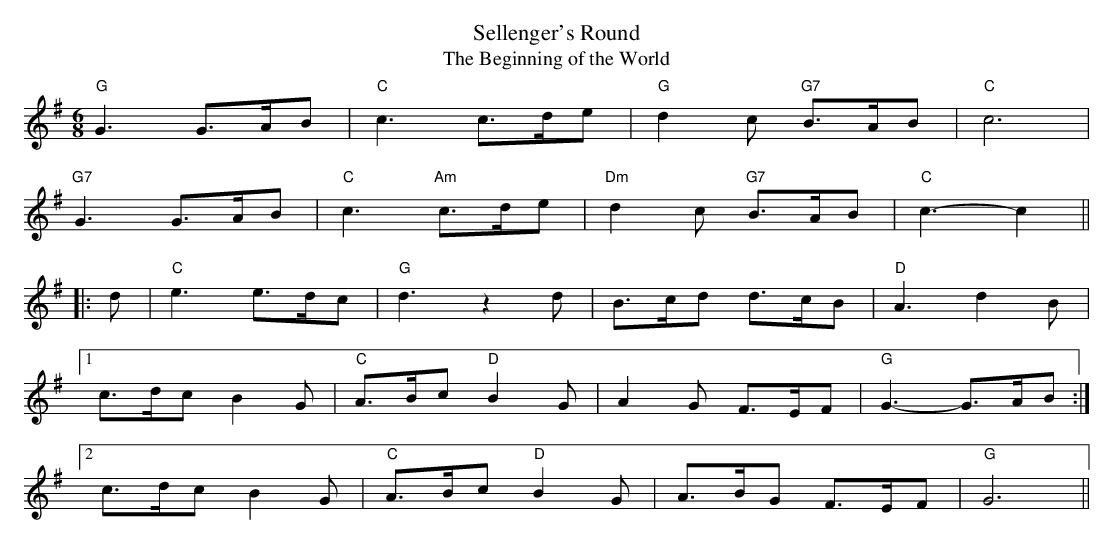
X:1
T:Sellenger's Round
T:The Beginning of the World
M:6/8
L:1/8
K:G
"G" G3 G>AB | "C" c3 c>de |"G" d2 c "G7" B>AB | "C" c6 |
"G7" G3 G>AB | "C" c3 "Am" c>de | "Dm" d2 c "G7" B>AB | "C" c3-c2 ||
|: d | "C" e3 e>dc | "G" d3 z2 d | B>cd d>cB | "D" A3 d2 B |
[1 c>dc B2 G | "C" A>Bc "D" B2 G | A2 G F>EF | "G" G3-G>AB :|
[2 c>dc B2 G | "C" A>Bc "D" B2 G | A>BG F>EF | "G" G6 ||
